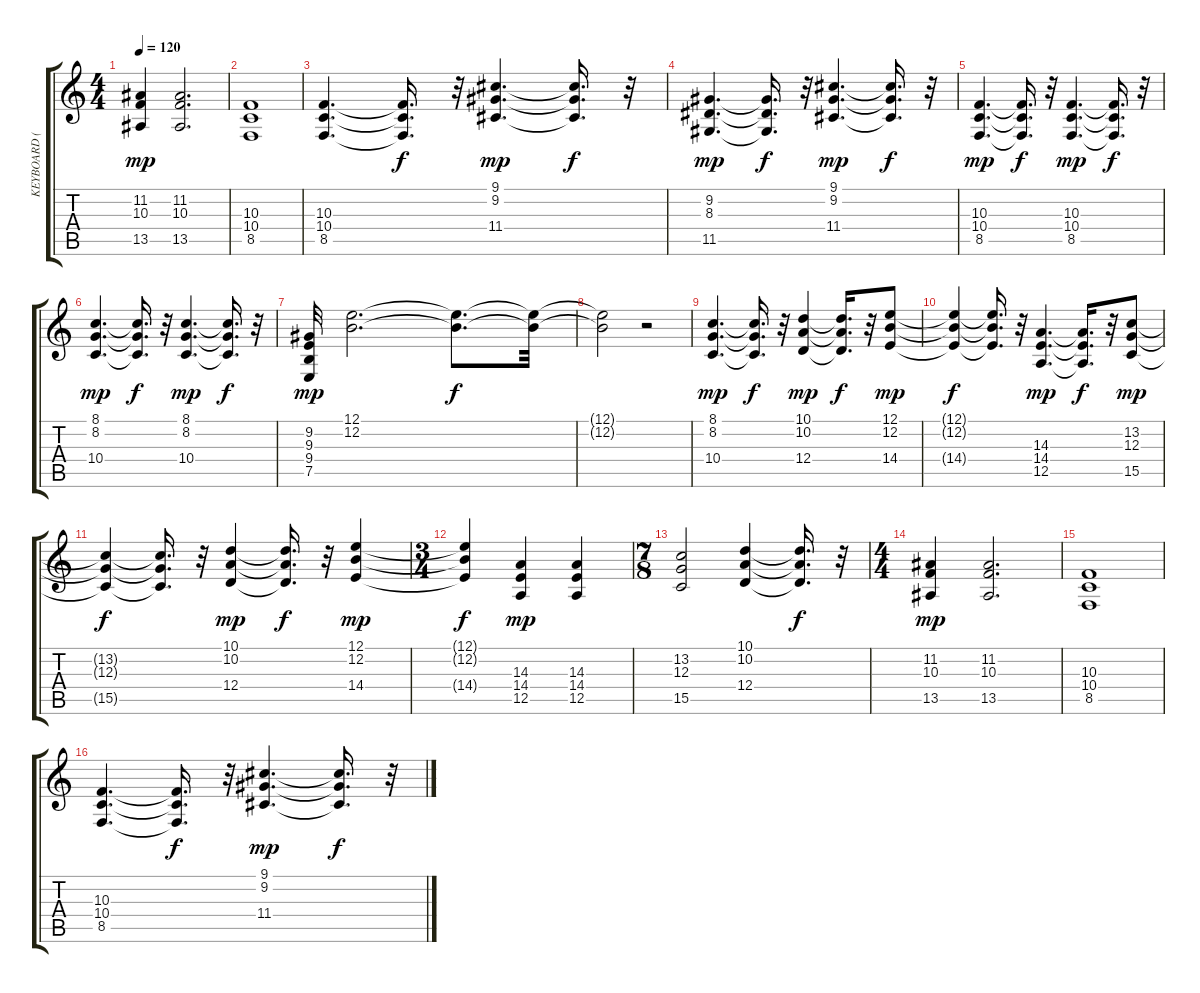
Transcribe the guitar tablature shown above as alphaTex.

\track ("KEYBOARD (STRINGS" "KEYBOARD (") {instrument stringensemble1}
\staff {score tabs}
\tuning (E4 B3 G3 D3 A2 E2) {hide}
\ts (4 4)
\tempo 120
\clef g2
\ks c
(11.2 10.3 13.5).4{dy mp} (11.2 10.3 13.5).2{d} |
(10.3 10.4 8.5).1 |
(10.3 10.4 8.5).4{d} (10.3{t} 10.4{t} 8.5{t}).16{d dy f} r.32 (9.1 9.2 11.4).4{d dy mp} (9.1{t} 9.2{t} 11.4{t}).16{d dy f} r.32 |
(9.2 8.3 11.5).4{d dy mp} (9.2{t} 8.3{t} 11.5{t}).16{d dy f} r.32 (9.1 9.2 11.4).4{d dy mp} (9.1{t} 9.2{t} 11.4{t}).16{d dy f} r.32 |
(10.3 10.4 8.5).4{d dy mp} (10.3{t} 10.4{t} 8.5{t}).16{d dy f} r.32 (10.3 10.4 8.5).4{d dy mp} (10.3{t} 10.4{t} 8.5{t}).16{d dy f} r.32 |
(8.1 8.2 10.4).4{d dy mp} (8.1{t} 8.2{t} 10.4{t}).16{d dy f} r.32 (8.1 8.2 10.4).4{d dy mp} (8.1{t} 8.2{t} 10.4{t}).16{d dy f} r.32 |
(9.2 9.3 9.4 7.5).32{dy mp} (12.1 12.2).2{d} (12.1{t} 12.2{t}).8{d dy f} (12.1{t} 12.2{t}).32 |
(12.1{t} 12.2{t}).2 r.2 |
(8.1 8.2 10.4).4{d dy mp} (8.1{t} 8.2{t} 10.4{t}).16{d dy f} r.32 (10.1 10.2 12.4).4{dy mp} (10.1{t} 10.2{t} 12.4{t}).16{d dy f} r.32 (12.1 12.2 14.4).8{dy mp} |
(12.1{t} 12.2{t} 14.4{t}).4{dy f} (12.1{t} 12.2{t} 14.4{t}).16{d} r.32 (14.3 14.4 12.5).4{d dy mp} (14.3{t} 14.4{t} 12.5{t}).16{d dy f} r.32 (13.2 12.3 15.5).8{dy mp} |
(13.2{t} 12.3{t} 15.5{t}).4{dy f} (13.2{t} 12.3{t} 15.5{t}).16{d} r.32 (10.1 10.2 12.4).4{dy mp} (10.1{t} 10.2{t} 12.4{t}).16{d dy f} r.32 (12.1 12.2 14.4).4{dy mp} |
\ts (3 4)
(12.1{t} 12.2{t} 14.4{t}).4{dy f} (14.3 14.4 12.5).4{dy mp} (14.3 14.4 12.5).4 |
\ts (7 8)
(13.2 12.3 15.5).2 (10.1 10.2 12.4).4 (10.1{t} 10.2{t} 12.4{t}).16{d dy f} r.32 |
\ts (4 4)
(11.2 10.3 13.5).4{dy mp} (11.2 10.3 13.5).2{d} |
(10.3 10.4 8.5).1 |
(10.3 10.4 8.5).4{d} (10.3{t} 10.4{t} 8.5{t}).16{d dy f} r.32 (9.1 9.2 11.4).4{d dy mp} (9.1{t} 9.2{t} 11.4{t}).16{d dy f} r.32
